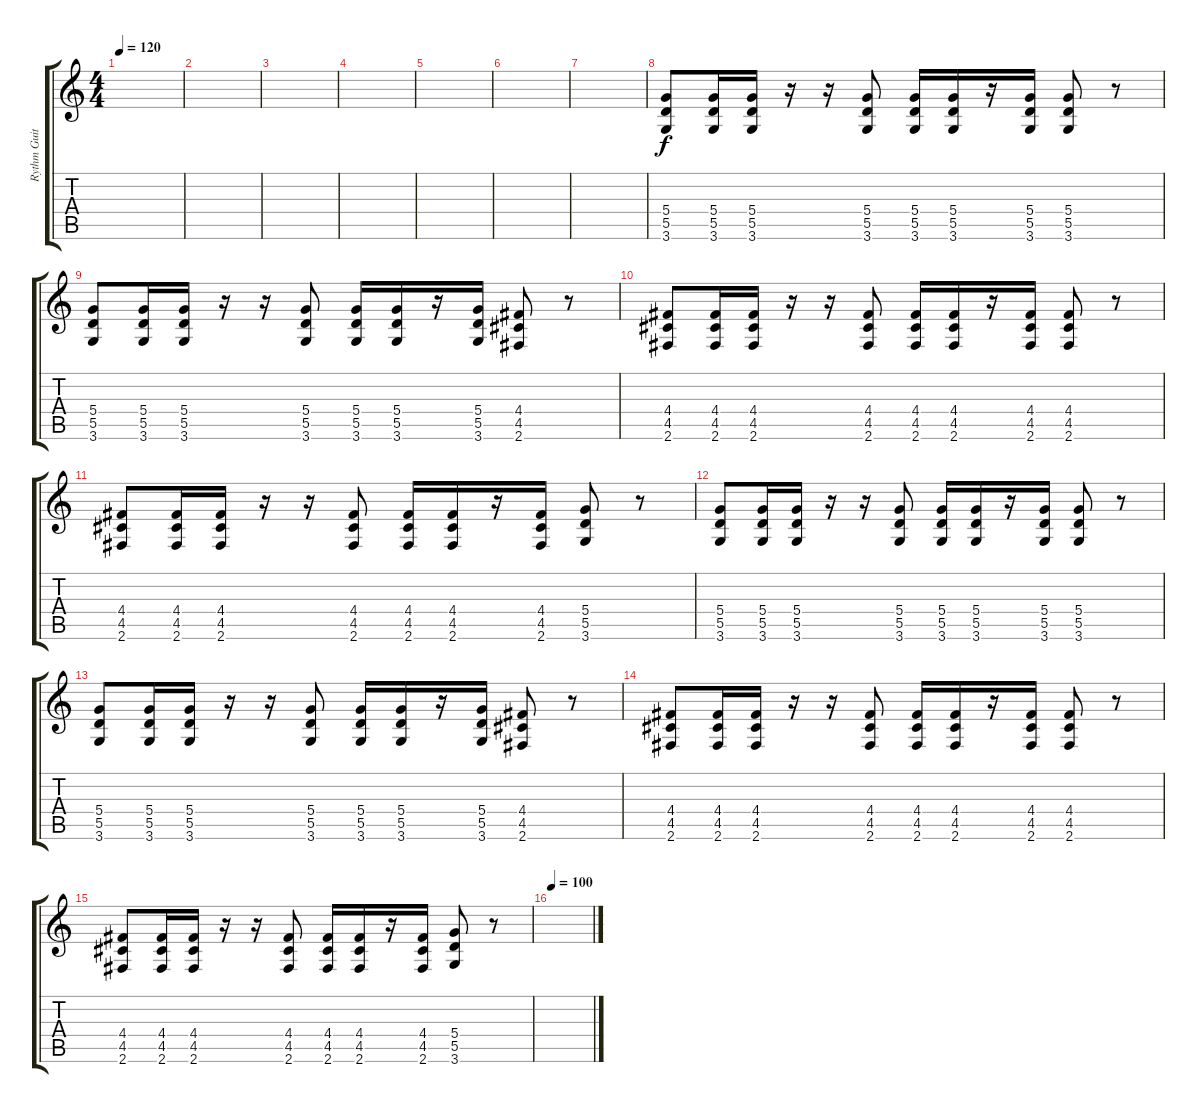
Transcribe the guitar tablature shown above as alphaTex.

\track ("Rythm Guitar" "Rythm Guit") {instrument overdrivenguitar}
\staff {score tabs}
\tuning (E4 B3 G3 D3 A2 E2) {hide}
\ts (4 4)
\tempo 120
\clef g2
\ks c
|
|
|
|
|
|
|
(5.4 5.5 3.6).8 (5.4 5.5 3.6).16 (5.4 5.5 3.6).16 r.16 r.16 (5.4 5.5 3.6).8 (5.4 5.5 3.6).16 (5.4 5.5 3.6).16 r.16 (5.4 5.5 3.6).16 (5.4 5.5 3.6).8 r.8 |
(5.4 5.5 3.6).8 (5.4 5.5 3.6).16 (5.4 5.5 3.6).16 r.16 r.16 (5.4 5.5 3.6).8 (5.4 5.5 3.6).16 (5.4 5.5 3.6).16 r.16 (5.4 5.5 3.6).16 (4.4 4.5 2.6).8 r.8 |
(4.4 4.5 2.6).8 (4.4 4.5 2.6).16 (4.4 4.5 2.6).16 r.16 r.16 (4.4 4.5 2.6).8 (4.4 4.5 2.6).16 (4.4 4.5 2.6).16 r.16 (4.4 4.5 2.6).16 (4.4 4.5 2.6).8 r.8 |
(4.4 4.5 2.6).8 (4.4 4.5 2.6).16 (4.4 4.5 2.6).16 r.16 r.16 (4.4 4.5 2.6).8 (4.4 4.5 2.6).16 (4.4 4.5 2.6).16 r.16 (4.4 4.5 2.6).16 (5.4 5.5 3.6).8 r.8 |
(5.4 5.5 3.6).8 (5.4 5.5 3.6).16 (5.4 5.5 3.6).16 r.16 r.16 (5.4 5.5 3.6).8 (5.4 5.5 3.6).16 (5.4 5.5 3.6).16 r.16 (5.4 5.5 3.6).16 (5.4 5.5 3.6).8 r.8 |
(5.4 5.5 3.6).8 (5.4 5.5 3.6).16 (5.4 5.5 3.6).16 r.16 r.16 (5.4 5.5 3.6).8 (5.4 5.5 3.6).16 (5.4 5.5 3.6).16 r.16 (5.4 5.5 3.6).16 (4.4 4.5 2.6).8 r.8 |
(4.4 4.5 2.6).8 (4.4 4.5 2.6).16 (4.4 4.5 2.6).16 r.16 r.16 (4.4 4.5 2.6).8 (4.4 4.5 2.6).16 (4.4 4.5 2.6).16 r.16 (4.4 4.5 2.6).16 (4.4 4.5 2.6).8 r.8 |
(4.4 4.5 2.6).8 (4.4 4.5 2.6).16 (4.4 4.5 2.6).16 r.16 r.16 (4.4 4.5 2.6).8 (4.4 4.5 2.6).16 (4.4 4.5 2.6).16 r.16 (4.4 4.5 2.6).16 (5.4 5.5 3.6).8 r.8 |
\tempo 100
